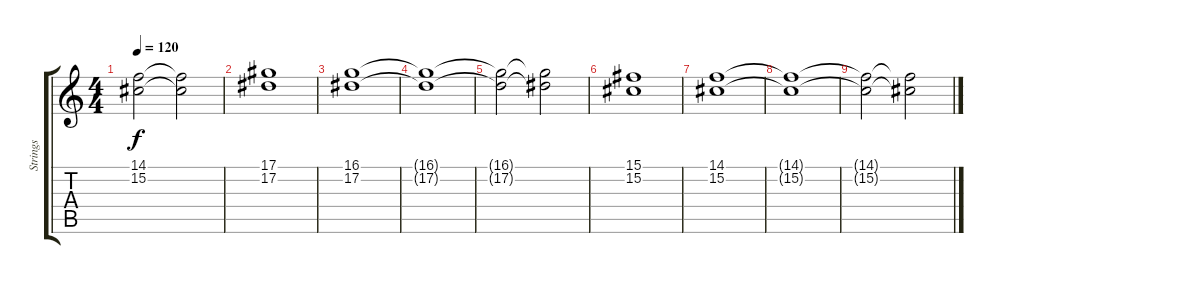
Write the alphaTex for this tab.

\track ("Strings" "Strings") {instrument stringensemble2}
\staff {score tabs}
\tuning (Eb4 Bb3 Gb3 Db3 Ab2 Eb2) {hide}
\ts (4 4)
\tempo 120
\clef g2
\ks c
(14.1{t} 15.2{t}).2{dy f} (14.1{t} 15.2{t}).2 |
(17.1 17.2).1 |
(16.1 17.2).1 |
(16.1{t} 17.2{t}).1 |
(16.1{t} 17.2{t}).2 (16.1{t} 17.2{t}).2 |
(15.1 15.2).1 |
(14.1 15.2).1 |
(14.1{t} 15.2{t}).1 |
(14.1{t} 15.2{t}).2 (14.1{t} 15.2{t}).2
